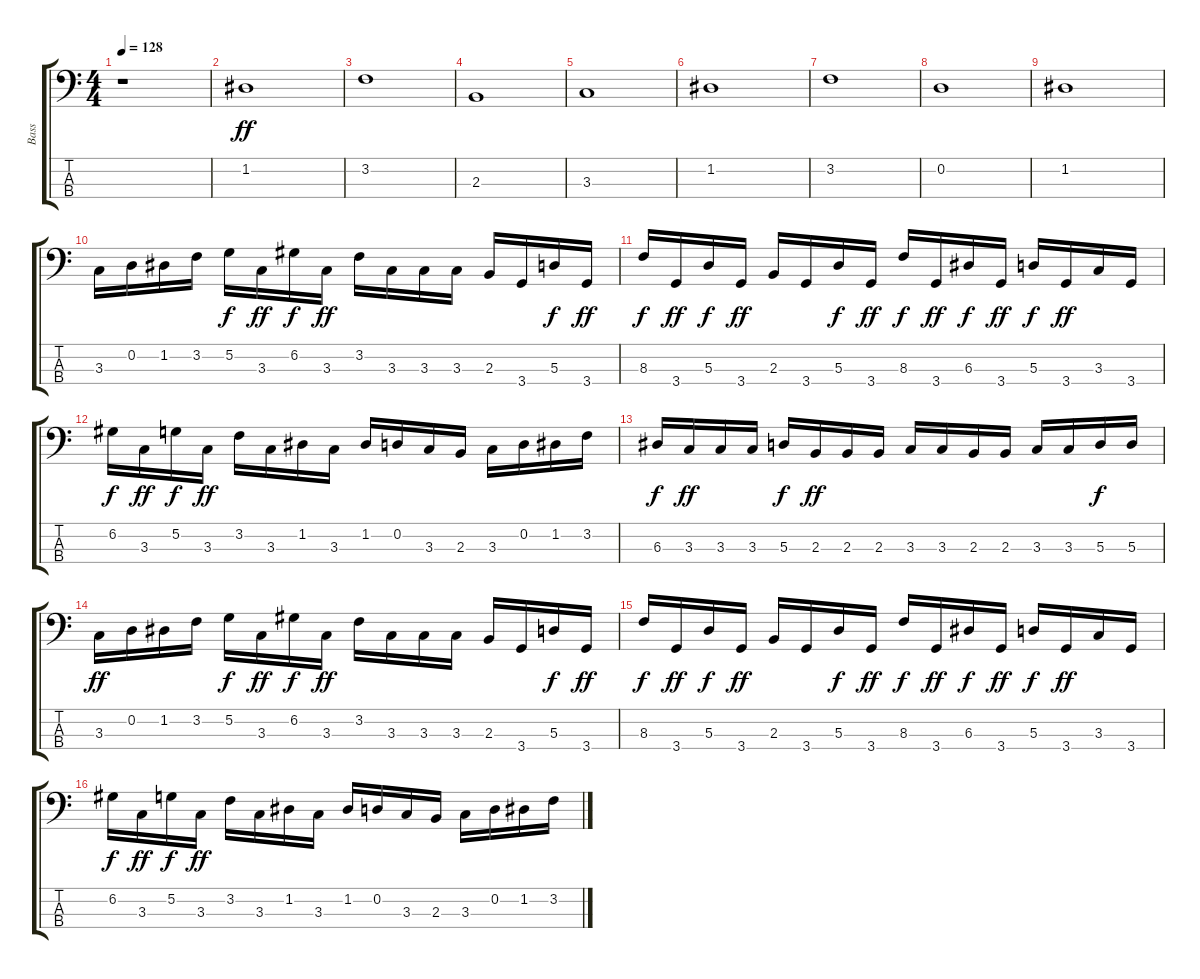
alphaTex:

\track ("Bass" "Bass") {instrument fretlessbass}
\staff {score tabs}
\tuning (G2 D2 A1 E1) {hide}
\ts (4 4)
\tempo 128
\clef f4
\ks c
r.1{dy ff instrument fretlessbass} |
1.2.1 |
3.2.1 |
2.3.1 |
3.3.1 |
1.2.1 |
3.2.1 |
0.2.1 |
1.2.1 |
3.3.16 0.2.16 1.2.16 3.2.16 5.2.16{dy f} 3.3.16{dy ff} 6.2.16{dy f} 3.3.16{dy ff} 3.2.16 3.3.16 3.3.16 3.3.16 2.3.16 3.4.16 5.3.16{dy f} 3.4.16{dy ff} |
8.3.16{dy f} 3.4.16{dy ff} 5.3.16{dy f} 3.4.16{dy ff} 2.3.16 3.4.16 5.3.16{dy f} 3.4.16{dy ff} 8.3.16{dy f} 3.4.16{dy ff} 6.3.16{dy f} 3.4.16{dy ff} 5.3.16{dy f} 3.4.16{dy ff} 3.3.16 3.4.16 |
6.2.16{dy f} 3.3.16{dy ff} 5.2.16{dy f} 3.3.16{dy ff} 3.2.16 3.3.16 1.2.16 3.3.16 1.2.16 0.2.16 3.3.16 2.3.16 3.3.16 0.2.16 1.2.16 3.2.16 |
6.3.16{dy f} 3.3.16{dy ff} 3.3.16 3.3.16 5.3.16{dy f} 2.3.16{dy ff} 2.3.16 2.3.16 3.3.16 3.3.16 2.3.16 2.3.16 3.3.16 3.3.16 5.3.16{dy f} 5.3.16 |
3.3.16{dy ff} 0.2.16 1.2.16 3.2.16 5.2.16{dy f} 3.3.16{dy ff} 6.2.16{dy f} 3.3.16{dy ff} 3.2.16 3.3.16 3.3.16 3.3.16 2.3.16 3.4.16 5.3.16{dy f} 3.4.16{dy ff} |
8.3.16{dy f} 3.4.16{dy ff} 5.3.16{dy f} 3.4.16{dy ff} 2.3.16 3.4.16 5.3.16{dy f} 3.4.16{dy ff} 8.3.16{dy f} 3.4.16{dy ff} 6.3.16{dy f} 3.4.16{dy ff} 5.3.16{dy f} 3.4.16{dy ff} 3.3.16 3.4.16 |
6.2.16{dy f} 3.3.16{dy ff} 5.2.16{dy f} 3.3.16{dy ff} 3.2.16 3.3.16 1.2.16 3.3.16 1.2.16 0.2.16 3.3.16 2.3.16 3.3.16 0.2.16 1.2.16 3.2.16
